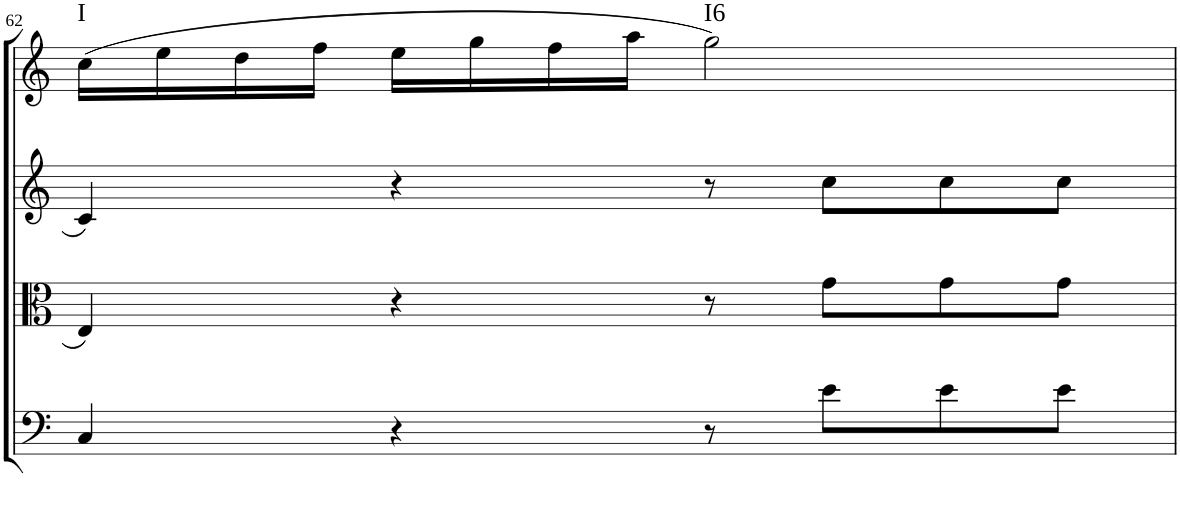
**kern	**kern	**kern	**kern	**harte
*part4	*part3	*part2	*part1	*part1
*staff4	*staff3	*staff2	*staff1	*
*I"Cello	*I"Viola	*I"2nd Violin	*I"1st Violin	*
*	*I'Vla	*I'Vln	*I'Vln	*
!!LO:PB:g=z
*clefF4	*clefC3	*clefG2	*clefG2	*
*k[]	*k[]	*k[]	*k[]	*
*M4/4	*M4/4	*M4/4	*M4/4	*
*met(c)	*met(c)	*met(c)	*met(c)	*
=62	=62	=62	=62	=62
!	!	!	!	!LO:H:kt=I
4C/	4E/	4c/	(16cc\LL	N
.	.	.	16ee\	.
.	.	.	16dd\	.
.	.	.	16ff\JJ	.
4r	4r	4r	16ee\LL	.
.	.	.	16gg\	.
.	.	.	16ff\	.
.	.	.	16aa\JJ	.
!	!	!	!	!LO:H:kt=I6
8r	8r	8r	2gg\)	N
8e\L	8g\L	8cc\L	.	.
8e\	8g\	8cc\	.	.
8e\J	8g\J	8cc\J	.	.
=	=	=	=	=
*-	*-	*-	*-	*-
